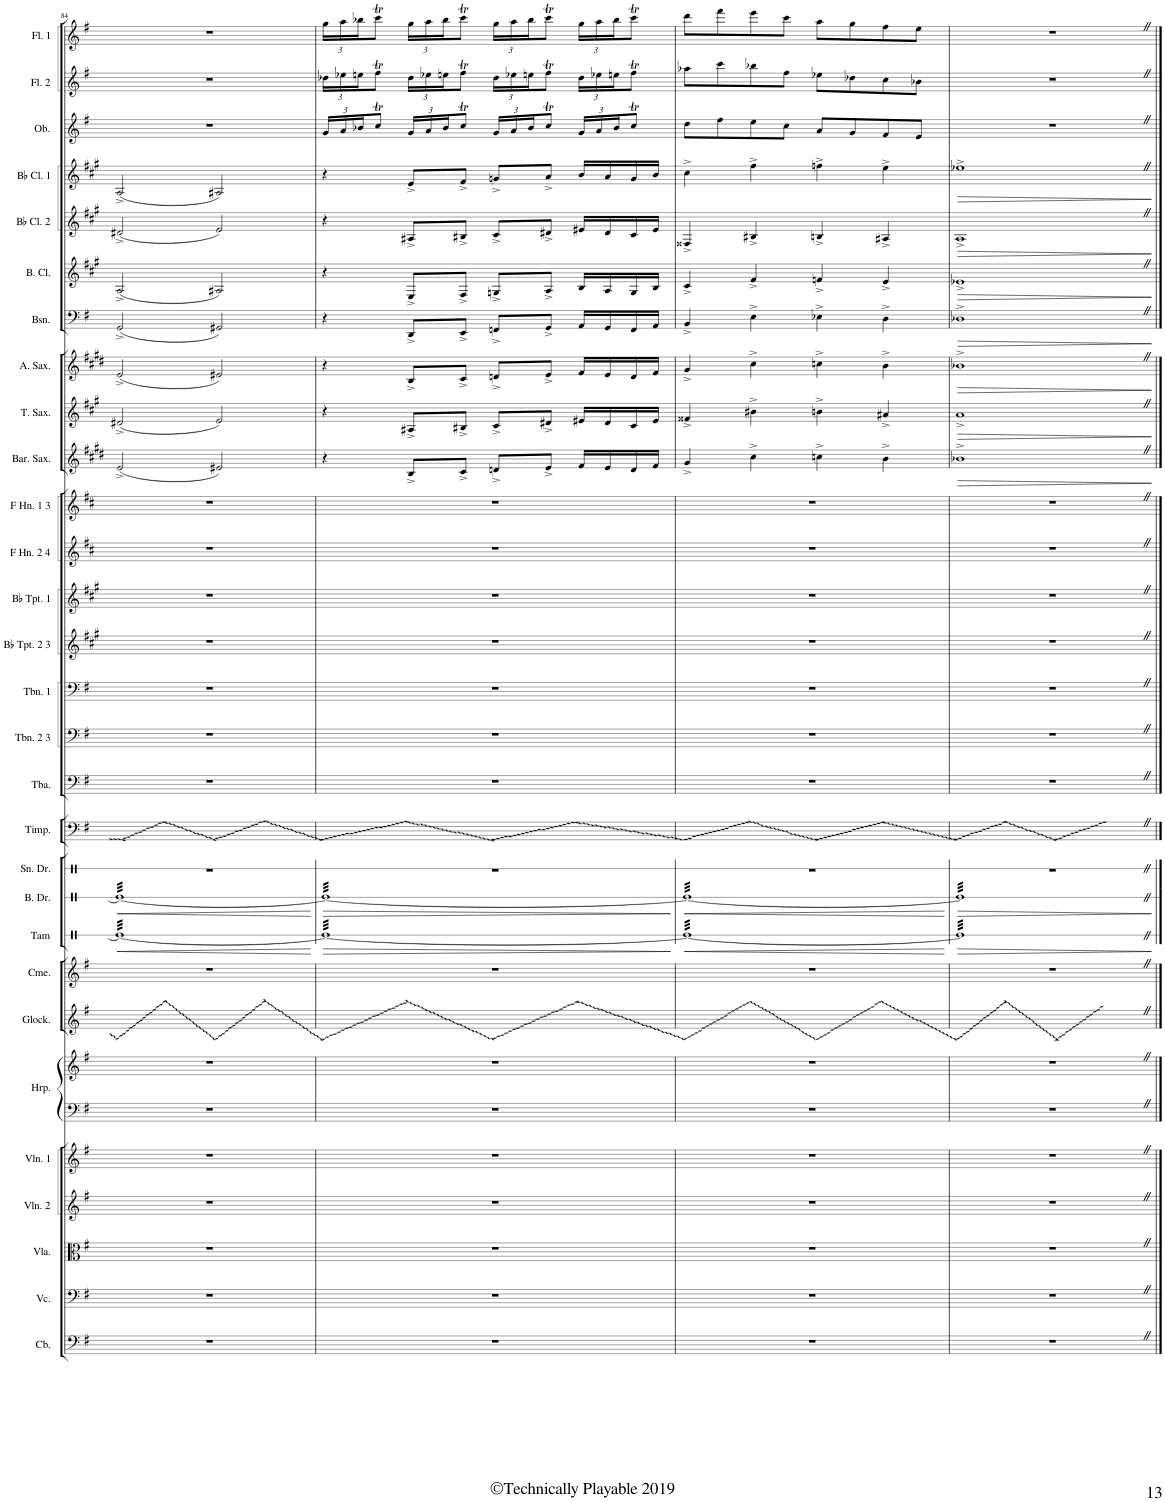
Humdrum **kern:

**kern	**kern	**kern	**kern	**kern	**kern	**kern	**kern	**kern	**kern	**dynam	**kern	**dynam	**kern	**kern	**kern	**kern	**kern	**kern	**kern	**kern	**kern	**kern	**dynam	**kern	**dynam	**kern	**dynam	**kern	**dynam	**kern	**dynam	**kern	**dynam	**kern	**dynam	**kern	**kern	**kern
*part29	*part28	*part27	*part26	*part25	*part24	*part24	*part23	*part22	*part21	*part21	*part20	*part20	*part19	*part18	*part17	*part16	*part15	*part14	*part13	*part12	*part11	*part10	*part10	*part9	*part9	*part8	*part8	*part7	*part7	*part6	*part6	*part5	*part5	*part4	*part4	*part3	*part2	*part1
*staff30	*staff29	*staff28	*staff27	*staff26	*staff25	*staff24	*staff23	*staff22	*staff21	*staff21	*staff20	*staff20	*staff19	*staff18	*staff17	*staff16	*staff15	*staff14	*staff13	*staff12	*staff11	*staff10	*staff10	*staff9	*staff9	*staff8	*staff8	*staff7	*staff7	*staff6	*staff6	*staff5	*staff5	*staff4	*staff4	*staff3	*staff2	*staff1
*I"Contrabass	*I"Violoncello	*I"Viola	*I"Violin 2	*I"Violin 1	*I"Harp	*	*I"Vibraphone	*I"Chimes	*I"Cymbal	*	*I"Bass Drum	*	*I"Snare Drum	*I"Timpani	*I"Tuba	*I"Trombone 2 &amp; 3	*I"Trombone 1	*I"Bb Trumpet 2 &amp; 3	*I"Bb Trumpet 1	*I"F Horn 2 &amp; 4	*I"F Horn 1 &amp; 3	*I"Baritone Saxophone	*	*I"Tenor Saxophone	*	*I"Alto Saxophone	*	*I"Bassoon	*	*I"Bass Clarinet	*	*I"Bb Clarinet 2	*	*I"Bb Clarinet 1	*	*I"Oboe	*I"Flute 2	*I"Flute 1
*I'Cb.	*I'Vc.	*I'Vla.	*I'Vln. 2	*I'Vln. 1	*I'Hrp.	*	*I'Vib.	*I'Cme.	*I'Cym.	*	*I'B. Dr.	*	*I'Sn. Dr.	*I'Timp.	*I'Tba.	*I'Tbn. 2 3	*I'Tbn. 1	*I'Bb Tpt. 2 3	*I'Bb Tpt. 1	*I'F Hn. 2 4	*I'F Hn. 1 3	*I'Bar. Sax.	*	*I'T. Sax.	*	*I'A. Sax.	*	*I'Bsn.	*	*I'B. Cl.	*	*I'Bb Cl. 2	*	*I'Bb Cl. 1	*	*I'Ob.	*I'Fl. 2	*I'Fl. 1
!!LO:PB:g=z
*clefF4	*clefF4	*clefC3	*clefG2	*clefG2	*clefF4	*clefG2	*clefG2	*clefG2	*clefX	*	*clefX	*	*clefX	*clefF4	*clefF4	*clefF4	*clefF4	*clefG2	*clefG2	*clefG2	*clefG2	*clefG2	*	*clefG2	*	*clefG2	*	*clefF4	*	*clefG2	*	*clefG2	*	*clefG2	*	*clefG2	*clefG2	*clefG2
*Trd7c12	*	*	*	*	*	*	*Trd-14c-24	*	*	*	*	*	*	*	*	*Trd1c2	*Trd1c2	*Trd1c2	*Trd1c2	*Trd4c7	*Trd4c7	*Trd12c21	*	*Trd8c14	*	*Trd5c9	*	*	*	*Trd8c14	*	*Trd1c2	*	*Trd1c2	*	*	*	*
*k[f#]	*k[f#]	*k[f#]	*k[f#]	*k[f#]	*k[f#]	*k[f#]	*k[f#]	*k[f#]	*k[]	*	*k[]	*	*k[]	*k[f#]	*k[f#]	*k[f#]	*k[f#]	*k[f#c#g#]	*k[f#c#g#]	*k[f#c#]	*k[f#c#]	*k[f#c#g#d#]	*	*k[f#c#g#]	*	*k[f#c#g#d#]	*	*k[f#]	*	*k[f#c#g#]	*	*k[f#c#g#]	*	*k[f#c#g#]	*	*k[f#]	*k[f#]	*k[f#]
*M4/4	*M4/4	*M4/4	*M4/4	*M4/4	*M4/4	*M4/4	*M4/4	*M4/4	*M4/4	*	*M4/4	*	*M4/4	*M4/4	*M4/4	*M4/4	*M4/4	*M4/4	*M4/4	*M4/4	*M4/4	*M4/4	*	*M4/4	*	*M4/4	*	*M4/4	*	*M4/4	*	*M4/4	*	*M4/4	*	*M4/4	*M4/4	*M4/4
=84	=84	=84	=84	=84	=84	=84	=84	=84	=84	=84	=84	=84	=84	=84	=84	=84	=84	=84	=84	=84	=84	=84	=84	=84	=84	=84	=84	=84	=84	=84	=84	=84	=84	=84	=84	=84	=84	=84
!	!	!	!	!	!	!	!	!	!	!LO:HP:b	!	!LO:HP:b	!	!	!	!	!	!	!	!	!	!	!	!	!	!	!	!	!	!	!	!	!	!	!	!	!	!
*	*	*	*	*	*	*	*	*	*tremolo	*	*	*	*	*	*	*	*	*	*	*	*	*	*	*	*	*	*	*	*	*	*	*	*	*	*	*	*	*
*	*	*	*	*	*	*	*	*	*	*	*tremolo	*	*	*	*	*	*	*	*	*	*	*	*	*	*	*	*	*	*	*	*	*	*	*	*	*	*	*
1r	1r	1r	1r	1r	1r	1r	4G	1r	32aaLLL	<	32ReLLL	<	1r	4GG	1r	1r	1r	1r	1r	1r	1r	(2e^/	.	(2d#X^/	.	(2e^/	.	(2GG^/	.	(2A^/	.	(2d#X^/	.	(2A^/	.	1r	1r	1r
.	.	.	.	.	.	.	.	.	32aa	.	32Re	.	.	.	.	.	.	.	.	.	.	.	.	.	.	.	.	.	.	.	.	.	.	.	.	.	.	.
.	.	.	.	.	.	.	.	.	32aa	.	32Re	.	.	.	.	.	.	.	.	.	.	.	.	.	.	.	.	.	.	.	.	.	.	.	.	.	.	.
.	.	.	.	.	.	.	.	.	32aa	.	32Re	.	.	.	.	.	.	.	.	.	.	.	.	.	.	.	.	.	.	.	.	.	.	.	.	.	.	.
.	.	.	.	.	.	.	.	.	32aa	.	32Re	.	.	.	.	.	.	.	.	.	.	.	.	.	.	.	.	.	.	.	.	.	.	.	.	.	.	.
.	.	.	.	.	.	.	.	.	32aa	.	32Re	.	.	.	.	.	.	.	.	.	.	.	.	.	.	.	.	.	.	.	.	.	.	.	.	.	.	.
.	.	.	.	.	.	.	.	.	32aa	.	32Re	.	.	.	.	.	.	.	.	.	.	.	.	.	.	.	.	.	.	.	.	.	.	.	.	.	.	.
.	.	.	.	.	.	.	.	.	32aa	.	32Re	.	.	.	.	.	.	.	.	.	.	.	.	.	.	.	.	.	.	.	.	.	.	.	.	.	.	.
.	.	.	.	.	.	.	4ccc	.	32aa	.	32Re	.	.	4A	.	.	.	.	.	.	.	.	.	.	.	.	.	.	.	.	.	.	.	.	.	.	.	.
.	.	.	.	.	.	.	.	.	32aa	.	32Re	.	.	.	.	.	.	.	.	.	.	.	.	.	.	.	.	.	.	.	.	.	.	.	.	.	.	.
.	.	.	.	.	.	.	.	.	32aa	.	32Re	.	.	.	.	.	.	.	.	.	.	.	.	.	.	.	.	.	.	.	.	.	.	.	.	.	.	.
.	.	.	.	.	.	.	.	.	32aa	.	32Re	.	.	.	.	.	.	.	.	.	.	.	.	.	.	.	.	.	.	.	.	.	.	.	.	.	.	.
.	.	.	.	.	.	.	.	.	32aa	.	32Re	.	.	.	.	.	.	.	.	.	.	.	.	.	.	.	.	.	.	.	.	.	.	.	.	.	.	.
.	.	.	.	.	.	.	.	.	32aa	.	32Re	.	.	.	.	.	.	.	.	.	.	.	.	.	.	.	.	.	.	.	.	.	.	.	.	.	.	.
.	.	.	.	.	.	.	.	.	32aa	.	32Re	.	.	.	.	.	.	.	.	.	.	.	.	.	.	.	.	.	.	.	.	.	.	.	.	.	.	.
.	.	.	.	.	.	.	.	.	32aa	.	32Re	.	.	.	.	.	.	.	.	.	.	.	.	.	.	.	.	.	.	.	.	.	.	.	.	.	.	.
.	.	.	.	.	.	.	4G	.	32aa	.	32Re	.	.	4GG	.	.	.	.	.	.	.	2e#X/)	.	2e/)	.	2e#X/)	.	2GG#X/)	.	2A#X/)	.	2e/)	.	2A#X/)	.	.	.	.
.	.	.	.	.	.	.	.	.	32aa	.	32Re	.	.	.	.	.	.	.	.	.	.	.	.	.	.	.	.	.	.	.	.	.	.	.	.	.	.	.
.	.	.	.	.	.	.	.	.	32aa	.	32Re	.	.	.	.	.	.	.	.	.	.	.	.	.	.	.	.	.	.	.	.	.	.	.	.	.	.	.
.	.	.	.	.	.	.	.	.	32aa	.	32Re	.	.	.	.	.	.	.	.	.	.	.	.	.	.	.	.	.	.	.	.	.	.	.	.	.	.	.
.	.	.	.	.	.	.	.	.	32aa	.	32Re	.	.	.	.	.	.	.	.	.	.	.	.	.	.	.	.	.	.	.	.	.	.	.	.	.	.	.
.	.	.	.	.	.	.	.	.	32aa	.	32Re	.	.	.	.	.	.	.	.	.	.	.	.	.	.	.	.	.	.	.	.	.	.	.	.	.	.	.
.	.	.	.	.	.	.	.	.	32aa	.	32Re	.	.	.	.	.	.	.	.	.	.	.	.	.	.	.	.	.	.	.	.	.	.	.	.	.	.	.
.	.	.	.	.	.	.	.	.	32aa	.	32Re	.	.	.	.	.	.	.	.	.	.	.	.	.	.	.	.	.	.	.	.	.	.	.	.	.	.	.
.	.	.	.	.	.	.	4ccc	.	32aa	.	32Re	.	.	4A	.	.	.	.	.	.	.	.	.	.	.	.	.	.	.	.	.	.	.	.	.	.	.	.
.	.	.	.	.	.	.	.	.	32aa	.	32Re	.	.	.	.	.	.	.	.	.	.	.	.	.	.	.	.	.	.	.	.	.	.	.	.	.	.	.
.	.	.	.	.	.	.	.	.	32aa	.	32Re	.	.	.	.	.	.	.	.	.	.	.	.	.	.	.	.	.	.	.	.	.	.	.	.	.	.	.
.	.	.	.	.	.	.	.	.	32aa	.	32Re	.	.	.	.	.	.	.	.	.	.	.	.	.	.	.	.	.	.	.	.	.	.	.	.	.	.	.
.	.	.	.	.	.	.	.	.	32aa	.	32Re	.	.	.	.	.	.	.	.	.	.	.	.	.	.	.	.	.	.	.	.	.	.	.	.	.	.	.
.	.	.	.	.	.	.	.	.	32aa	.	32Re	.	.	.	.	.	.	.	.	.	.	.	.	.	.	.	.	.	.	.	.	.	.	.	.	.	.	.
.	.	.	.	.	.	.	.	.	32aa	.	32Re	.	.	.	.	.	.	.	.	.	.	.	.	.	.	.	.	.	.	.	.	.	.	.	.	.	.	.
.	.	.	.	.	.	.	.	.	32aaJJJ	.	32ReJJJ	.	.	.	.	.	.	.	.	.	.	.	.	.	.	.	.	.	.	.	.	.	.	.	.	.	.	.
.	.	.	.	.	.	.	.	.	.	[	.	[	.	.	.	.	.	.	.	.	.	.	.	.	.	.	.	.	.	.	.	.	.	.	.	.	.	.
=85	=85	=85	=85	=85	=85	=85	=85	=85	=85	=85	=85	=85	=85	=85	=85	=85	=85	=85	=85	=85	=85	=85	=85	=85	=85	=85	=85	=85	=85	=85	=85	=85	=85	=85	=85	=85	=85	=85
!	!	!	!	!	!	!	!	!	!	!LO:HP:b	!	!LO:HP:b	!	!	!	!	!	!	!	!	!	!	!	!	!	!	!	!	!	!	!	!	!	!	!	!	!	!
*	*	*	*	*	*	*	*	*	*	*	*	*	*	*	*	*	*	*	*	*	*	*	*	*	*	*	*	*	*	*	*	*	*	*	*	*Xbrackettup	*Xbrackettup	*Xbrackettup
1r	1r	1r	1r	1r	1r	1r	4G	1r	32aaLLL	>	32ReLLL	>	1r	4GG	1r	1r	1r	1r	1r	1r	1r	4r	.	4r	.	4r	.	4r	.	4r	.	4r	.	4r	.	24g/LL	24dd-X\LL	24gg\LL
.	.	.	.	.	.	.	.	.	32aa	.	32Re	.	.	.	.	.	.	.	.	.	.	.	.	.	.	.	.	.	.	.	.	.	.	.	.	.	.	.
.	.	.	.	.	.	.	.	.	.	.	.	.	.	.	.	.	.	.	.	.	.	.	.	.	.	.	.	.	.	.	.	.	.	.	.	24a/	24ee-X\	24aa\
.	.	.	.	.	.	.	.	.	32aa	.	32Re	.	.	.	.	.	.	.	.	.	.	.	.	.	.	.	.	.	.	.	.	.	.	.	.	.	.	.
.	.	.	.	.	.	.	.	.	.	.	.	.	.	.	.	.	.	.	.	.	.	.	.	.	.	.	.	.	.	.	.	.	.	.	.	24b-X/J	24een\J	24bb-X\J
.	.	.	.	.	.	.	.	.	32aa	.	32Re	.	.	.	.	.	.	.	.	.	.	.	.	.	.	.	.	.	.	.	.	.	.	.	.	.	.	.
.	.	.	.	.	.	.	.	.	32aa	.	32Re	.	.	.	.	.	.	.	.	.	.	.	.	.	.	.	.	.	.	.	.	.	.	.	.	8ccT/J	8ff#t\J	8cccT\J
.	.	.	.	.	.	.	.	.	32aa	.	32Re	.	.	.	.	.	.	.	.	.	.	.	.	.	.	.	.	.	.	.	.	.	.	.	.	.	.	.
.	.	.	.	.	.	.	.	.	32aa	.	32Re	.	.	.	.	.	.	.	.	.	.	.	.	.	.	.	.	.	.	.	.	.	.	.	.	.	.	.
.	.	.	.	.	.	.	.	.	32aa	.	32Re	.	.	.	.	.	.	.	.	.	.	.	.	.	.	.	.	.	.	.	.	.	.	.	.	.	.	.
.	.	.	.	.	.	.	4ccc	.	32aa	.	32Re	.	.	4A	.	.	.	.	.	.	.	8B^/L	.	8A#X^/L	.	8B^/L	.	8DD^/L	.	8E^/L	.	8A#X^/L	.	8e^/L	.	24g/LL	24dd-\LL	24gg\LL
.	.	.	.	.	.	.	.	.	32aa	.	32Re	.	.	.	.	.	.	.	.	.	.	.	.	.	.	.	.	.	.	.	.	.	.	.	.	.	.	.
.	.	.	.	.	.	.	.	.	.	.	.	.	.	.	.	.	.	.	.	.	.	.	.	.	.	.	.	.	.	.	.	.	.	.	.	24a/	24ee-X\	24aa\
.	.	.	.	.	.	.	.	.	32aa	.	32Re	.	.	.	.	.	.	.	.	.	.	.	.	.	.	.	.	.	.	.	.	.	.	.	.	.	.	.
.	.	.	.	.	.	.	.	.	.	.	.	.	.	.	.	.	.	.	.	.	.	.	.	.	.	.	.	.	.	.	.	.	.	.	.	24b-/J	24een\J	24bb-\J
.	.	.	.	.	.	.	.	.	32aa	.	32Re	.	.	.	.	.	.	.	.	.	.	.	.	.	.	.	.	.	.	.	.	.	.	.	.	.	.	.
.	.	.	.	.	.	.	.	.	32aa	.	32Re	.	.	.	.	.	.	.	.	.	.	8c#^/J	.	8B#X^/J	.	8c#^/J	.	8EE^/J	.	8F#^/J	.	8B#X^/J	.	8f#^/J	.	8ccT/J	8ff#t\J	8cccT\J
.	.	.	.	.	.	.	.	.	32aa	.	32Re	.	.	.	.	.	.	.	.	.	.	.	.	.	.	.	.	.	.	.	.	.	.	.	.	.	.	.
.	.	.	.	.	.	.	.	.	32aa	.	32Re	.	.	.	.	.	.	.	.	.	.	.	.	.	.	.	.	.	.	.	.	.	.	.	.	.	.	.
.	.	.	.	.	.	.	.	.	32aa	.	32Re	.	.	.	.	.	.	.	.	.	.	.	.	.	.	.	.	.	.	.	.	.	.	.	.	.	.	.
.	.	.	.	.	.	.	4G	.	32aa	.	32Re	.	.	4GG	.	.	.	.	.	.	.	8dn^/L	.	8c#^/L	.	8dn^/L	.	8FFn^/L	.	8Gn^/L	.	8c#^/L	.	8gn^/L	.	24g/LL	24dd-\LL	24gg\LL
.	.	.	.	.	.	.	.	.	32aa	.	32Re	.	.	.	.	.	.	.	.	.	.	.	.	.	.	.	.	.	.	.	.	.	.	.	.	.	.	.
.	.	.	.	.	.	.	.	.	.	.	.	.	.	.	.	.	.	.	.	.	.	.	.	.	.	.	.	.	.	.	.	.	.	.	.	24a/	24ee-X\	24aa\
.	.	.	.	.	.	.	.	.	32aa	.	32Re	.	.	.	.	.	.	.	.	.	.	.	.	.	.	.	.	.	.	.	.	.	.	.	.	.	.	.
.	.	.	.	.	.	.	.	.	.	.	.	.	.	.	.	.	.	.	.	.	.	.	.	.	.	.	.	.	.	.	.	.	.	.	.	24b-/J	24een\J	24bb-\J
.	.	.	.	.	.	.	.	.	32aa	.	32Re	.	.	.	.	.	.	.	.	.	.	.	.	.	.	.	.	.	.	.	.	.	.	.	.	.	.	.
.	.	.	.	.	.	.	.	.	32aa	.	32Re	.	.	.	.	.	.	.	.	.	.	8e^/J	.	8d#X^/J	.	8e^/J	.	8GG^/J	.	8A^/J	.	8d#X^/J	.	8a^/J	.	8ccT/J	8ff#t\J	8cccT\J
.	.	.	.	.	.	.	.	.	32aa	.	32Re	.	.	.	.	.	.	.	.	.	.	.	.	.	.	.	.	.	.	.	.	.	.	.	.	.	.	.
.	.	.	.	.	.	.	.	.	32aa	.	32Re	.	.	.	.	.	.	.	.	.	.	.	.	.	.	.	.	.	.	.	.	.	.	.	.	.	.	.
.	.	.	.	.	.	.	.	.	32aa	.	32Re	.	.	.	.	.	.	.	.	.	.	.	.	.	.	.	.	.	.	.	.	.	.	.	.	.	.	.
.	.	.	.	.	.	.	4ccc	.	32aa	.	32Re	.	.	4A	.	.	.	.	.	.	.	16f#/LL	.	16e#X/LL	.	16f#/LL	.	16AA/LL	.	16B/LL	.	16e#X/LL	.	16b/LL	.	24g/LL	24dd-\LL	24gg\LL
.	.	.	.	.	.	.	.	.	32aa	.	32Re	.	.	.	.	.	.	.	.	.	.	.	.	.	.	.	.	.	.	.	.	.	.	.	.	.	.	.
.	.	.	.	.	.	.	.	.	.	.	.	.	.	.	.	.	.	.	.	.	.	.	.	.	.	.	.	.	.	.	.	.	.	.	.	24a/	24ee-X\	24aa\
.	.	.	.	.	.	.	.	.	32aa	.	32Re	.	.	.	.	.	.	.	.	.	.	16e/	.	16d#/	.	16e/	.	16GG/	.	16A/	.	16d#/	.	16a/	.	.	.	.
.	.	.	.	.	.	.	.	.	.	.	.	.	.	.	.	.	.	.	.	.	.	.	.	.	.	.	.	.	.	.	.	.	.	.	.	24b-/J	24een\J	24bb-\J
.	.	.	.	.	.	.	.	.	32aa	.	32Re	.	.	.	.	.	.	.	.	.	.	.	.	.	.	.	.	.	.	.	.	.	.	.	.	.	.	.
.	.	.	.	.	.	.	.	.	32aa	.	32Re	.	.	.	.	.	.	.	.	.	.	16d/	.	16c#/	.	16d/	.	16FF/	.	16G/	.	16c#/	.	16g/	.	8ccT/J	8ff#t\J	8cccT\J
.	.	.	.	.	.	.	.	.	32aa	.	32Re	.	.	.	.	.	.	.	.	.	.	.	.	.	.	.	.	.	.	.	.	.	.	.	.	.	.	.
.	.	.	.	.	.	.	.	.	32aa	.	32Re	.	.	.	.	.	.	.	.	.	.	16f#/JJ	.	16e#/JJ	.	16f#/JJ	.	16AA/JJ	.	16B/JJ	.	16e#/JJ	.	16b/JJ	.	.	.	.
.	.	.	.	.	.	.	.	.	32aaJJJ	.	32ReJJJ	.	.	.	.	.	.	.	.	.	.	.	.	.	.	.	.	.	.	.	.	.	.	.	.	.	.	.
.	.	.	.	.	.	.	.	.	.	]	.	]	.	.	.	.	.	.	.	.	.	.	.	.	.	.	.	.	.	.	.	.	.	.	.	.	.	.
=86	=86	=86	=86	=86	=86	=86	=86	=86	=86	=86	=86	=86	=86	=86	=86	=86	=86	=86	=86	=86	=86	=86	=86	=86	=86	=86	=86	=86	=86	=86	=86	=86	=86	=86	=86	=86	=86	=86
!	!	!	!	!	!	!	!	!	!	!LO:HP:b	!	!LO:HP:b	!	!	!	!	!	!	!	!	!	!	!	!	!	!	!	!	!	!	!	!	!	!	!	!	!	!
1r	1r	1r	1r	1r	1r	1r	4G	1r	32aaLLL	<	32ReLLL	<	1r	4GG	1r	1r	1r	1r	1r	1r	1r	4g#^/	.	4f##X^/	.	4g#^/	.	4BB^/	.	4c#^/	.	4F##X^/	.	4cc#^\	.	8dd\L	8aa-X\L	8ddd\L
.	.	.	.	.	.	.	.	.	32aa	.	32Re	.	.	.	.	.	.	.	.	.	.	.	.	.	.	.	.	.	.	.	.	.	.	.	.	.	.	.
.	.	.	.	.	.	.	.	.	32aa	.	32Re	.	.	.	.	.	.	.	.	.	.	.	.	.	.	.	.	.	.	.	.	.	.	.	.	.	.	.
.	.	.	.	.	.	.	.	.	32aa	.	32Re	.	.	.	.	.	.	.	.	.	.	.	.	.	.	.	.	.	.	.	.	.	.	.	.	.	.	.
.	.	.	.	.	.	.	.	.	32aa	.	32Re	.	.	.	.	.	.	.	.	.	.	.	.	.	.	.	.	.	.	.	.	.	.	.	.	8ff#\	8ccc\	8fff#\
.	.	.	.	.	.	.	.	.	32aa	.	32Re	.	.	.	.	.	.	.	.	.	.	.	.	.	.	.	.	.	.	.	.	.	.	.	.	.	.	.
.	.	.	.	.	.	.	.	.	32aa	.	32Re	.	.	.	.	.	.	.	.	.	.	.	.	.	.	.	.	.	.	.	.	.	.	.	.	.	.	.
.	.	.	.	.	.	.	.	.	32aa	.	32Re	.	.	.	.	.	.	.	.	.	.	.	.	.	.	.	.	.	.	.	.	.	.	.	.	.	.	.
.	.	.	.	.	.	.	4ccc	.	32aa	.	32Re	.	.	4A	.	.	.	.	.	.	.	4cc#^\	.	4b#X^\	.	4cc#^\	.	4E^\	.	4f#^/	.	4B#X^/	.	4ff#^\	.	8ee\	8bb-X\	8eee\
.	.	.	.	.	.	.	.	.	32aa	.	32Re	.	.	.	.	.	.	.	.	.	.	.	.	.	.	.	.	.	.	.	.	.	.	.	.	.	.	.
.	.	.	.	.	.	.	.	.	32aa	.	32Re	.	.	.	.	.	.	.	.	.	.	.	.	.	.	.	.	.	.	.	.	.	.	.	.	.	.	.
.	.	.	.	.	.	.	.	.	32aa	.	32Re	.	.	.	.	.	.	.	.	.	.	.	.	.	.	.	.	.	.	.	.	.	.	.	.	.	.	.
.	.	.	.	.	.	.	.	.	32aa	.	32Re	.	.	.	.	.	.	.	.	.	.	.	.	.	.	.	.	.	.	.	.	.	.	.	.	8cc\J	8ff#\J	8ccc\J
.	.	.	.	.	.	.	.	.	32aa	.	32Re	.	.	.	.	.	.	.	.	.	.	.	.	.	.	.	.	.	.	.	.	.	.	.	.	.	.	.
.	.	.	.	.	.	.	.	.	32aa	.	32Re	.	.	.	.	.	.	.	.	.	.	.	.	.	.	.	.	.	.	.	.	.	.	.	.	.	.	.
.	.	.	.	.	.	.	.	.	32aa	.	32Re	.	.	.	.	.	.	.	.	.	.	.	.	.	.	.	.	.	.	.	.	.	.	.	.	.	.	.
.	.	.	.	.	.	.	4G	.	32aa	.	32Re	.	.	4GG	.	.	.	.	.	.	.	4ccn^\	.	4bn^\	.	4ccn^\	.	4E-X^\	.	4fn^/	.	4Bn^/	.	4ffn^\	.	8a/L	8ee-X\L	8aa\L
.	.	.	.	.	.	.	.	.	32aa	.	32Re	.	.	.	.	.	.	.	.	.	.	.	.	.	.	.	.	.	.	.	.	.	.	.	.	.	.	.
.	.	.	.	.	.	.	.	.	32aa	.	32Re	.	.	.	.	.	.	.	.	.	.	.	.	.	.	.	.	.	.	.	.	.	.	.	.	.	.	.
.	.	.	.	.	.	.	.	.	32aa	.	32Re	.	.	.	.	.	.	.	.	.	.	.	.	.	.	.	.	.	.	.	.	.	.	.	.	.	.	.
.	.	.	.	.	.	.	.	.	32aa	.	32Re	.	.	.	.	.	.	.	.	.	.	.	.	.	.	.	.	.	.	.	.	.	.	.	.	8g/	8dd-X\	8gg\
.	.	.	.	.	.	.	.	.	32aa	.	32Re	.	.	.	.	.	.	.	.	.	.	.	.	.	.	.	.	.	.	.	.	.	.	.	.	.	.	.
.	.	.	.	.	.	.	.	.	32aa	.	32Re	.	.	.	.	.	.	.	.	.	.	.	.	.	.	.	.	.	.	.	.	.	.	.	.	.	.	.
.	.	.	.	.	.	.	.	.	32aa	.	32Re	.	.	.	.	.	.	.	.	.	.	.	.	.	.	.	.	.	.	.	.	.	.	.	.	.	.	.
.	.	.	.	.	.	.	4ccc	.	32aa	.	32Re	.	.	4A	.	.	.	.	.	.	.	4b^\	.	4a#X^/	.	4b^\	.	4D^\	.	4e^/	.	4A#X^/	.	4ee^\	.	8f#/	8cc\	8ff#\
.	.	.	.	.	.	.	.	.	32aa	.	32Re	.	.	.	.	.	.	.	.	.	.	.	.	.	.	.	.	.	.	.	.	.	.	.	.	.	.	.
.	.	.	.	.	.	.	.	.	32aa	.	32Re	.	.	.	.	.	.	.	.	.	.	.	.	.	.	.	.	.	.	.	.	.	.	.	.	.	.	.
.	.	.	.	.	.	.	.	.	32aa	.	32Re	.	.	.	.	.	.	.	.	.	.	.	.	.	.	.	.	.	.	.	.	.	.	.	.	.	.	.
.	.	.	.	.	.	.	.	.	32aa	.	32Re	.	.	.	.	.	.	.	.	.	.	.	.	.	.	.	.	.	.	.	.	.	.	.	.	8e/J	8b-X\J	8ee\J
.	.	.	.	.	.	.	.	.	32aa	.	32Re	.	.	.	.	.	.	.	.	.	.	.	.	.	.	.	.	.	.	.	.	.	.	.	.	.	.	.
.	.	.	.	.	.	.	.	.	32aa	.	32Re	.	.	.	.	.	.	.	.	.	.	.	.	.	.	.	.	.	.	.	.	.	.	.	.	.	.	.
.	.	.	.	.	.	.	.	.	32aaJJJ	.	32ReJJJ	.	.	.	.	.	.	.	.	.	.	.	.	.	.	.	.	.	.	.	.	.	.	.	.	.	.	.
.	.	.	.	.	.	.	.	.	.	[	.	[	.	.	.	.	.	.	.	.	.	.	.	.	.	.	.	.	.	.	.	.	.	.	.	.	.	.
=87	=87	=87	=87	=87	=87	=87	=87	=87	=87	=87	=87	=87	=87	=87	=87	=87	=87	=87	=87	=87	=87	=87	=87	=87	=87	=87	=87	=87	=87	=87	=87	=87	=87	=87	=87	=87	=87	=87
!	!	!	!	!	!	!	!	!	!	!LO:HP:b	!	!LO:HP:b	!	!	!	!	!	!	!	!	!	!	!LO:HP:b	!	!LO:HP:b	!	!LO:HP:b	!	!LO:HP:b	!	!LO:HP:b	!	!LO:HP:b	!	!LO:HP:b	!	!	!
1r	1r	1r	1r	1r	1r	1r	4G	1r	32aaZ]LLL	>	32ReZ]LLL	>	1r	4GG	1r	1r	1r	1r	1r	1r	1r	1b-X^Z	>	1a^Z	>	1b-X^Z	>	1D-X^Z	>	1e-X^Z	>	1A^Z	>	1ee-X^Z	>	1r	1r	1r
.	.	.	.	.	.	.	.	.	32aaZ	.	32ReZ	.	.	.	.	.	.	.	.	.	.	.	.	.	.	.	.	.	.	.	.	.	.	.	.	.	.	.
.	.	.	.	.	.	.	.	.	32aaZ	.	32ReZ	.	.	.	.	.	.	.	.	.	.	.	.	.	.	.	.	.	.	.	.	.	.	.	.	.	.	.
.	.	.	.	.	.	.	.	.	32aaZ	.	32ReZ	.	.	.	.	.	.	.	.	.	.	.	.	.	.	.	.	.	.	.	.	.	.	.	.	.	.	.
.	.	.	.	.	.	.	.	.	32aaZ	.	32ReZ	.	.	.	.	.	.	.	.	.	.	.	.	.	.	.	.	.	.	.	.	.	.	.	.	.	.	.
.	.	.	.	.	.	.	.	.	32aaZ	.	32ReZ	.	.	.	.	.	.	.	.	.	.	.	.	.	.	.	.	.	.	.	.	.	.	.	.	.	.	.
.	.	.	.	.	.	.	.	.	32aaZ	.	32ReZ	.	.	.	.	.	.	.	.	.	.	.	.	.	.	.	.	.	.	.	.	.	.	.	.	.	.	.
.	.	.	.	.	.	.	.	.	32aaZ	.	32ReZ	.	.	.	.	.	.	.	.	.	.	.	.	.	.	.	.	.	.	.	.	.	.	.	.	.	.	.
.	.	.	.	.	.	.	4ccc	.	32aaZ	.	32ReZ	.	.	4A	.	.	.	.	.	.	.	.	.	.	.	.	.	.	.	.	.	.	.	.	.	.	.	.
.	.	.	.	.	.	.	.	.	32aaZ	.	32ReZ	.	.	.	.	.	.	.	.	.	.	.	.	.	.	.	.	.	.	.	.	.	.	.	.	.	.	.
.	.	.	.	.	.	.	.	.	32aaZ	.	32ReZ	.	.	.	.	.	.	.	.	.	.	.	.	.	.	.	.	.	.	.	.	.	.	.	.	.	.	.
.	.	.	.	.	.	.	.	.	32aaZ	.	32ReZ	.	.	.	.	.	.	.	.	.	.	.	.	.	.	.	.	.	.	.	.	.	.	.	.	.	.	.
.	.	.	.	.	.	.	.	.	32aaZ	.	32ReZ	.	.	.	.	.	.	.	.	.	.	.	.	.	.	.	.	.	.	.	.	.	.	.	.	.	.	.
.	.	.	.	.	.	.	.	.	32aaZ	.	32ReZ	.	.	.	.	.	.	.	.	.	.	.	.	.	.	.	.	.	.	.	.	.	.	.	.	.	.	.
.	.	.	.	.	.	.	.	.	32aaZ	.	32ReZ	.	.	.	.	.	.	.	.	.	.	.	.	.	.	.	.	.	.	.	.	.	.	.	.	.	.	.
.	.	.	.	.	.	.	.	.	32aaZ	.	32ReZ	.	.	.	.	.	.	.	.	.	.	.	.	.	.	.	.	.	.	.	.	.	.	.	.	.	.	.
.	.	.	.	.	.	.	4G	.	32aaZ	.	32ReZ	.	.	4GG	.	.	.	.	.	.	.	.	.	.	.	.	.	.	.	.	.	.	.	.	.	.	.	.
.	.	.	.	.	.	.	.	.	32aaZ	.	32ReZ	.	.	.	.	.	.	.	.	.	.	.	.	.	.	.	.	.	.	.	.	.	.	.	.	.	.	.
.	.	.	.	.	.	.	.	.	32aaZ	.	32ReZ	.	.	.	.	.	.	.	.	.	.	.	.	.	.	.	.	.	.	.	.	.	.	.	.	.	.	.
.	.	.	.	.	.	.	.	.	32aaZ	.	32ReZ	.	.	.	.	.	.	.	.	.	.	.	.	.	.	.	.	.	.	.	.	.	.	.	.	.	.	.
.	.	.	.	.	.	.	.	.	32aaZ	.	32ReZ	.	.	.	.	.	.	.	.	.	.	.	.	.	.	.	.	.	.	.	.	.	.	.	.	.	.	.
.	.	.	.	.	.	.	.	.	32aaZ	.	32ReZ	.	.	.	.	.	.	.	.	.	.	.	.	.	.	.	.	.	.	.	.	.	.	.	.	.	.	.
.	.	.	.	.	.	.	.	.	32aaZ	.	32ReZ	.	.	.	.	.	.	.	.	.	.	.	.	.	.	.	.	.	.	.	.	.	.	.	.	.	.	.
.	.	.	.	.	.	.	.	.	32aaZ	.	32ReZ	.	.	.	.	.	.	.	.	.	.	.	.	.	.	.	.	.	.	.	.	.	.	.	.	.	.	.
.	.	.	.	.	.	.	4cccZ	.	32aaZ	.	32ReZ	.	.	4AZ	.	.	.	.	.	.	.	.	.	.	.	.	.	.	.	.	.	.	.	.	.	.	.	.
.	.	.	.	.	.	.	.	.	32aaZ	.	32ReZ	.	.	.	.	.	.	.	.	.	.	.	.	.	.	.	.	.	.	.	.	.	.	.	.	.	.	.
.	.	.	.	.	.	.	.	.	32aaZ	.	32ReZ	.	.	.	.	.	.	.	.	.	.	.	.	.	.	.	.	.	.	.	.	.	.	.	.	.	.	.
.	.	.	.	.	.	.	.	.	32aaZ	.	32ReZ	.	.	.	.	.	.	.	.	.	.	.	.	.	.	.	.	.	.	.	.	.	.	.	.	.	.	.
.	.	.	.	.	.	.	.	.	32aaZ	.	32ReZ	.	.	.	.	.	.	.	.	.	.	.	.	.	.	.	.	.	.	.	.	.	.	.	.	.	.	.
.	.	.	.	.	.	.	.	.	32aaZ	.	32ReZ	.	.	.	.	.	.	.	.	.	.	.	.	.	.	.	.	.	.	.	.	.	.	.	.	.	.	.
.	.	.	.	.	.	.	.	.	32aaZ	.	32ReZ	.	.	.	.	.	.	.	.	.	.	.	.	.	.	.	.	.	.	.	.	.	.	.	.	.	.	.
.	.	.	.	.	.	.	.	.	32aaZJJJ	.	32ReZJJJ	.	.	.	.	.	.	.	.	.	.	.	.	.	.	.	.	.	.	.	.	.	.	.	.	.	.	.
*	*	*	*	*	*	*	*	*	*	*	*Xtremolo	*	*	*	*	*	*	*	*	*	*	*	*	*	*	*	*	*	*	*	*	*	*	*	*	*	*	*
*	*	*	*	*	*	*	*	*	*Xtremolo	*	*	*	*	*	*	*	*	*	*	*	*	*	*	*	*	*	*	*	*	*	*	*	*	*	*	*	*	*
.	.	.	.	.	.	.	.	.	.	]	.	]	.	.	.	.	.	.	.	.	.	.	]	.	]	.	]	.	]	.	]	.	]	.	]	.	.	.
==	==	==	==	==	==	==	==	==	==	==	==	==	==	==	==	==	==	==	==	==	==	==	==	==	==	==	==	==	==	==	==	==	==	==	==	==	==	==
*-	*-	*-	*-	*-	*-	*-	*-	*-	*-	*-	*-	*-	*-	*-	*-	*-	*-	*-	*-	*-	*-	*-	*-	*-	*-	*-	*-	*-	*-	*-	*-	*-	*-	*-	*-	*-	*-	*-
